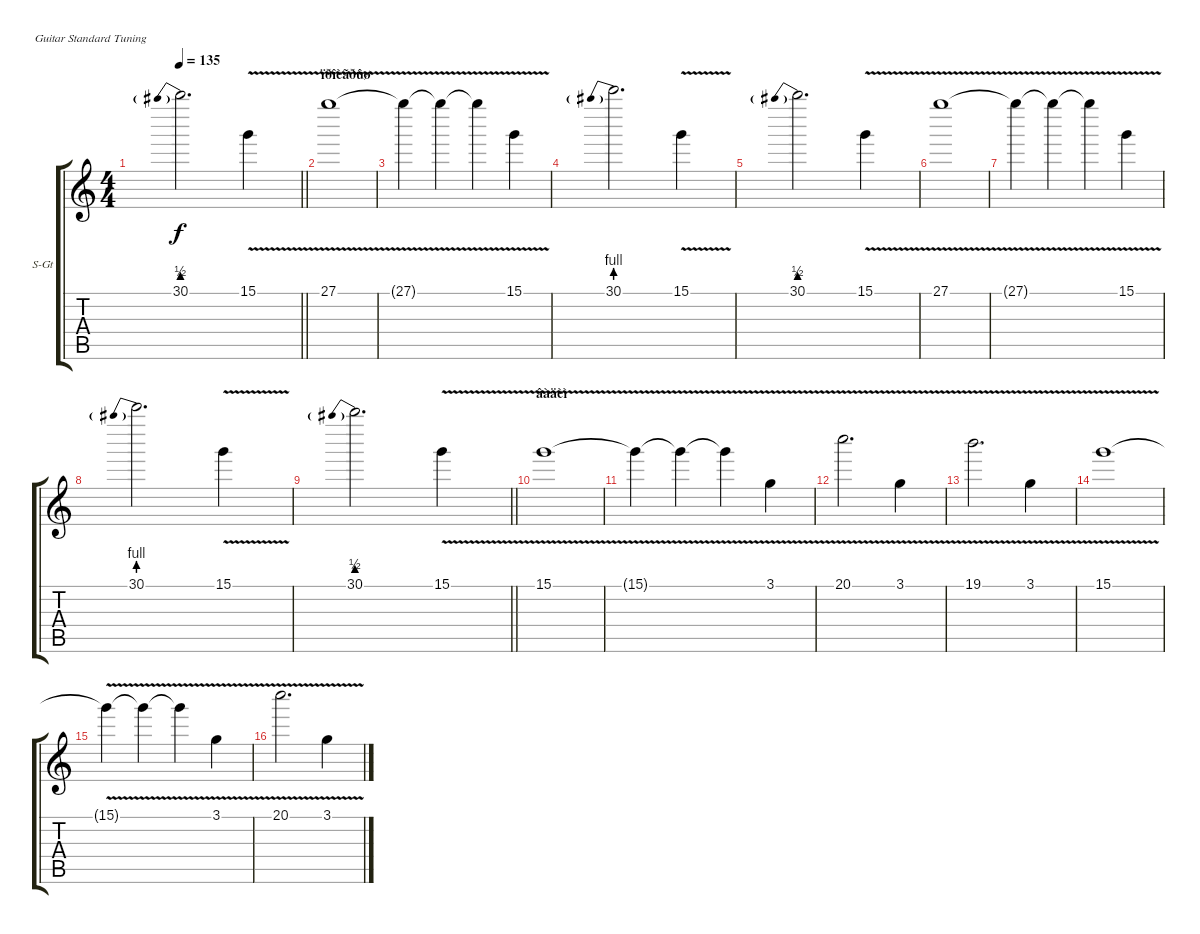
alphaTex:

\bracketExtendMode groupsimilarinstruments
\firstSystemTrackNameOrientation horizontal
\otherSystemsTrackNameOrientation horizontal
\track ("Äîðîæêà 9" "S-Gt") {instrument lead6voice}
\staff {score tabs}
\tuning (E4 B3 G3 D3 A2 E2)
\displaytranspose 12
\ts (4 4)
\tempo 135
\clef g2
\barLineRight lightlight
\ks c
30.1{be (prebend 0 2 60 2)}.2{d dy f} 15.1{v}.4 |
\section ("" "ïðîèãðûø")
27.1{v}.1 |
27.1{v t}.4 27.1{v t}.4 27.1{v t}.4 15.1{v}.4 |
30.1{be (prebend 0 4 60 4)}.2{d} 15.1{v}.4 |
30.1{be (prebend 0 2 60 2)}.2{d} 15.1{v}.4 |
27.1{v}.1 |
27.1{v t}.4 27.1{v t}.4 27.1{v t}.4 15.1{v}.4 |
30.1{be (prebend 0 4 60 4)}.2{d} 15.1{v}.4 |
\barLineRight lightlight
30.1{be (prebend 0 2 60 2)}.2{d} 15.1{v}.4 |
\section ("" "âàäèì")
15.1{v}.1 |
15.1{v t}.4 15.1{v t}.4 15.1{v t}.4 3.1{v}.4 |
20.1{v}.2{d} 3.1{v}.4 |
19.1{v}.2{d} 3.1{v}.4 |
15.1{v}.1 |
15.1{v t}.4 15.1{v t}.4 15.1{v t}.4 3.1{v}.4 |
20.1{v}.2{d} 3.1{v}.4
